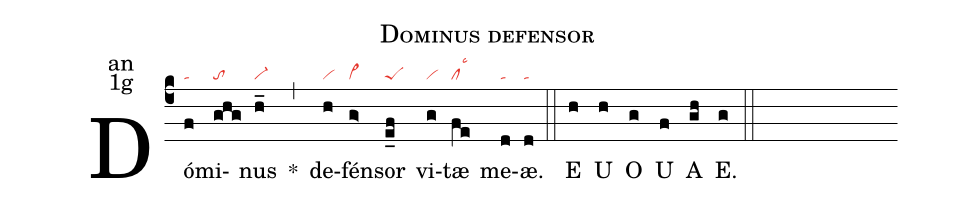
name:Dominus defensor;
office-part:an;
mode:1g;
nabc-lines:1;
%%
(c4)Dó(f|ta)mi(ghg|to)nus(h_|vi-) <sp>*</sp>(,) de(h|vi)fén(g>|vi>)sor(e_f|peS) vi(g|vi)tæ(fe|cllsc3) me(d|ta)æ.(d|ta) (::)
<eu>E(h) U(h) O(g) U(f) A(gh) E.(g) </eu>(::)
